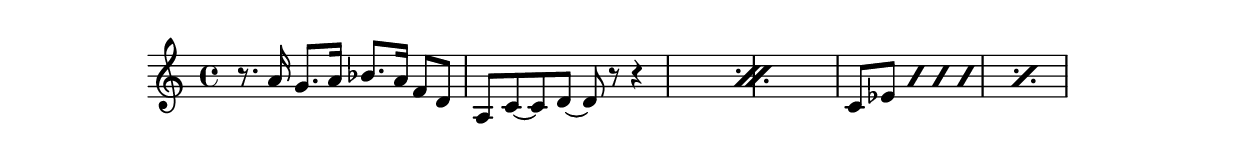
\version "2.4.0"
\header {
texidoc = "Measure repeats may be nested with beat repeats."
}
	
\score {  \relative c'' \context Voice { \time 4/4
   % riff
   \repeat "percent" 2 { r8. a16 g8. a16 bes8. a16 f8 d |  a c8 ~ c8 d8 ~ d8 r8 r4 }
   
   \repeat "percent" 2 { \repeat "percent" 4 { c8 es } }   
  }
}

